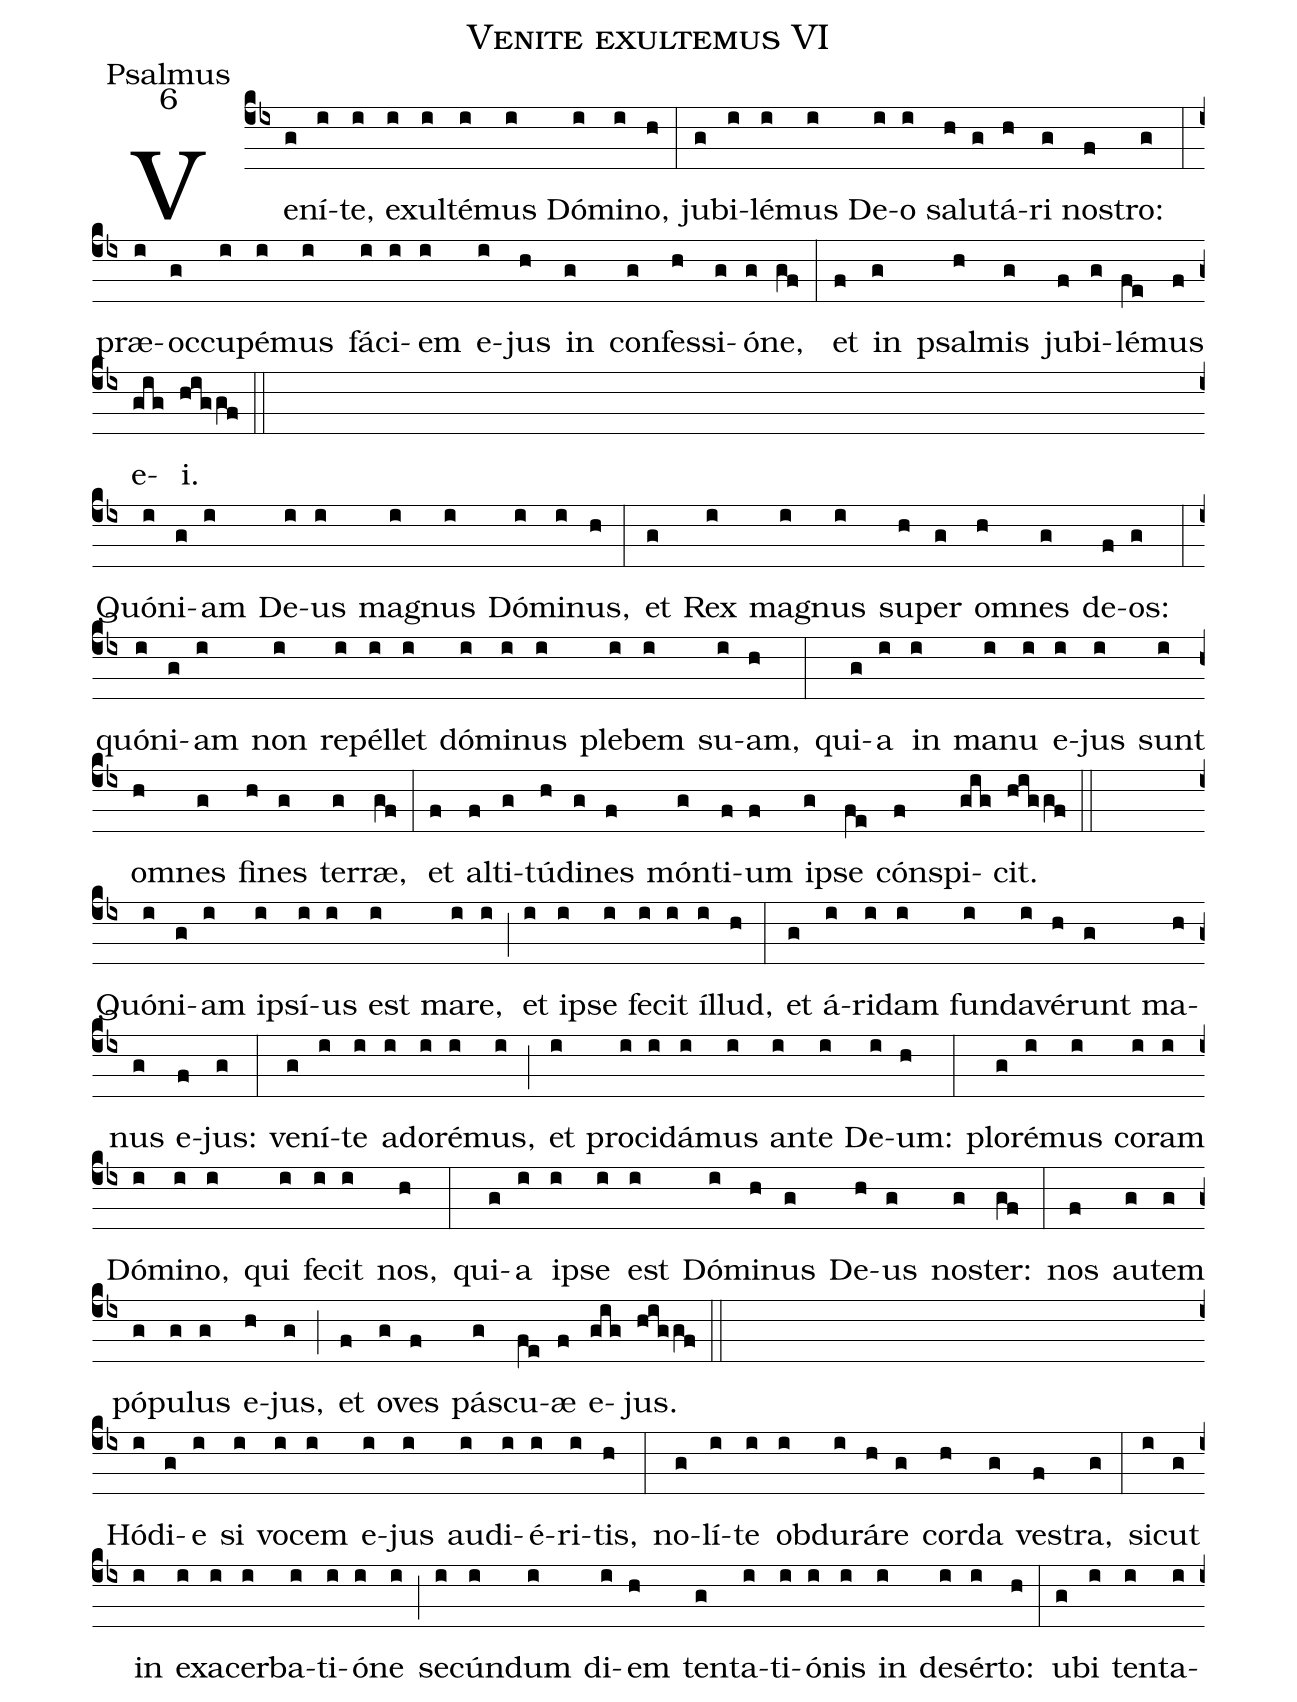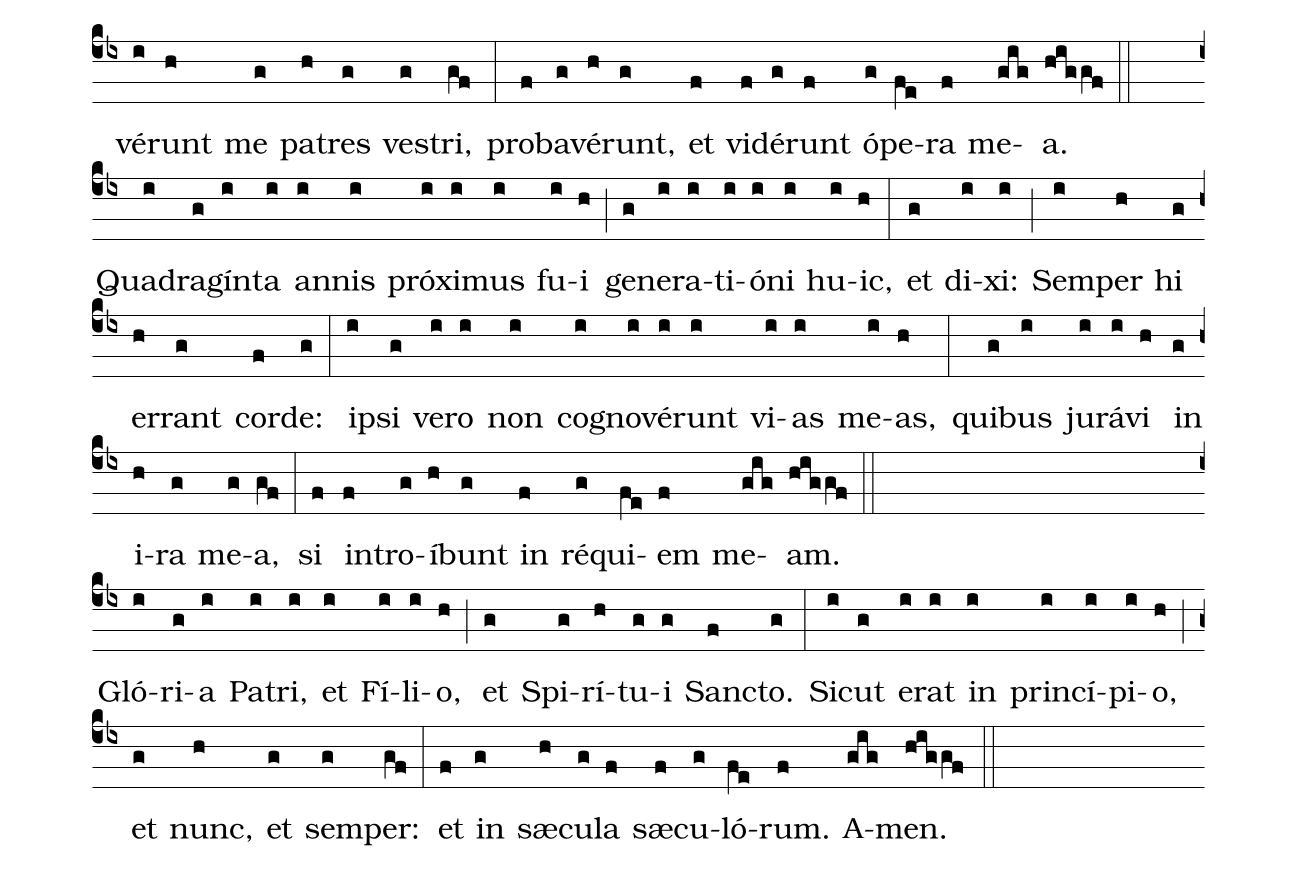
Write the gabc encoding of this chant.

name:Venite exultemus VI;
office-part:Psalmus;
mode:6;
%%
(cb4)Ve(g)ní(i)te,(i) ex(i)ul(i)té(i)mus(i) Dó(i)mi(i)no,(h) (:)
ju(g)bi(i)lé(i)mus(i) De(i)o(i) sa(h)lu(g)tá(h)ri(g) nos(f)tro:(g) (:)
præ(i)oc(g)cu(i)pé(i)mus(i) fá(i)ci(i)em(i) e(i)jus(h)
in(g) con(g)fes(h)si(g)ó(g)ne,(gf) (:)
et(f) in(g) psal(h)mis(g)
ju(f)bi(g)lé(fe)mus(f) e(gig)i.(higgf) (::Z)

Quón(i)i(g)am(i) De(i)us(i) ma(i)gnus(i) Dó(i)mi(i)nus,(h) (:)
et(g) Rex(i) ma(i)gnus(i) su(h)per(g) om(h)nes(g) de(f)os:(g) (:)
quón(i)i(g)am(i) non(i) re(i)pél(i)let(i) dó(i)mi(i)nus(i) ple(i)bem(i) su(i)am,(h) (:)
qui(g)a(i) in(i) ma(i)nu(i) e(i)jus(i)
sunt(i) om(h)nes(g) fi(h)nes(g) ter(g)ræ,(gf) (:)
et(f) al(f)ti(g)tú(h)di(g)nes(f) món(g)ti(f)um(f)
ip(g)se(fe) cón(f)spi(gig)cit.(higgf) (::Z)

Quón(i)i(g)am(i) ip(i)sí(i)us(i) est(i) ma(i)re,(i) (;)
et(i) ip(i)se(i) fe(i)cit(i) íl(i)lud,(h) (:)
et(g) á(i)ri(i)dam(i) fun(i)da(i)vé(h)runt(g) ma(h)nus(g) e(f)jus:(g) (:)
ve(g)ní(i)te(i) ad(i)o(i)ré(i)mus,(i) (;)
et(i) pro(i)ci(i)dá(i)mus(i) an(i)te(i) De(i)um:(h) (:)
plo(g)ré(i)mus(i) co(i)ram(i) Dó(i)mi(i)no,(i) qui(i) fe(i)cit(i) nos,(h) (:)
qui(g)a(i) ip(i)se(i) est(i) Dó(i)mi(h)nus(g) De(h)us(g) nos(g)ter:(gf) (:)
nos(f) au(g)tem(g) pó(g)pu(g)lus(g) e(h)jus,(g) (;)
et(f) o(g)ves(f) pás(g)cu(fe)æ(f) e(gig)jus.(higgf) (::Z)

Hó(i)di(g)e(i) si(i) vo(i)cem(i) e(i)jus(i) au(i)di(i)é(i)ri(i)tis,(h) (:)
no(g)lí(i)te(i) ob(i)du(i)rá(h)re(g) cor(h)da(g) ves(f)tra,(g) (:)
sic(i)ut(g) in(i) ex(i)a(i)cer(i)ba(i)ti(i)ó(i)ne(i) (;)
se(i)cún(i)dum(i) di(i)em(h) ten(g)ta(i)ti(i)ó(i)nis(i) in(i) de(i)sér(i)to:(h) (:)
u(g)bi(i) ten(i)ta(i)vé(i)runt(h) me(g) pa(h)tres(g) ves(g)tri,(gf) (:)
pro(f)ba(g)vé(h)runt,(g) et(f) vi(f)dé(g)runt(f)
ó(g)pe(fe)ra(f) me(gig)a.(higgf) (::Z)

Qua(i)dra(g)gín(i)ta(i) an(i)nis(i)
pró(i)xi(i)mus(i) fu(i)i(h) (;) ge(g)ne(i)ra(i)ti(i)ó(i)ni(i) hu(i)ic,(h) (:)
et(g) di(i)xi:(i) (;)
Sem(i)per(h) hi(g) er(h)rant(g) cor(f)de:(g) (:)
ip(i)si(g) ve(i)ro(i) non(i) co(i)gno(i)vé(i)runt(i) vi(i)as(i) me(i)as,(h) (:)
qui(g)bus(i) ju(i)rá(i)vi(h) in(g) i(h)ra(g) me(g)a,(gf) (:)
si(f) in(f)tro(g)í(h)bunt(g) in(f) ré(g)qui(fe)em(f) me(gig)am.(higgf) (::Z)

Gló(i)ri(g)a(i) Pa(i)tri,(i) et(i) Fí(i)li(i)o,(h) (;)
et(g) Spi(g)rí(h)tu(g)i(g) Sanc(f)to.(g) (:)
Sic(i)ut(g) e(i)rat(i) in(i) prin(i)cí(i)pi(i)o,(h) (;)
et(g) nunc,(h) et(g) sem(g)per:(gf) (:)
et(f) in(g) sæ(h)cu(g)la(f) sæ(f)cu(g)ló(fe)rum.(f) A(gig)men.(higgf) (::)
